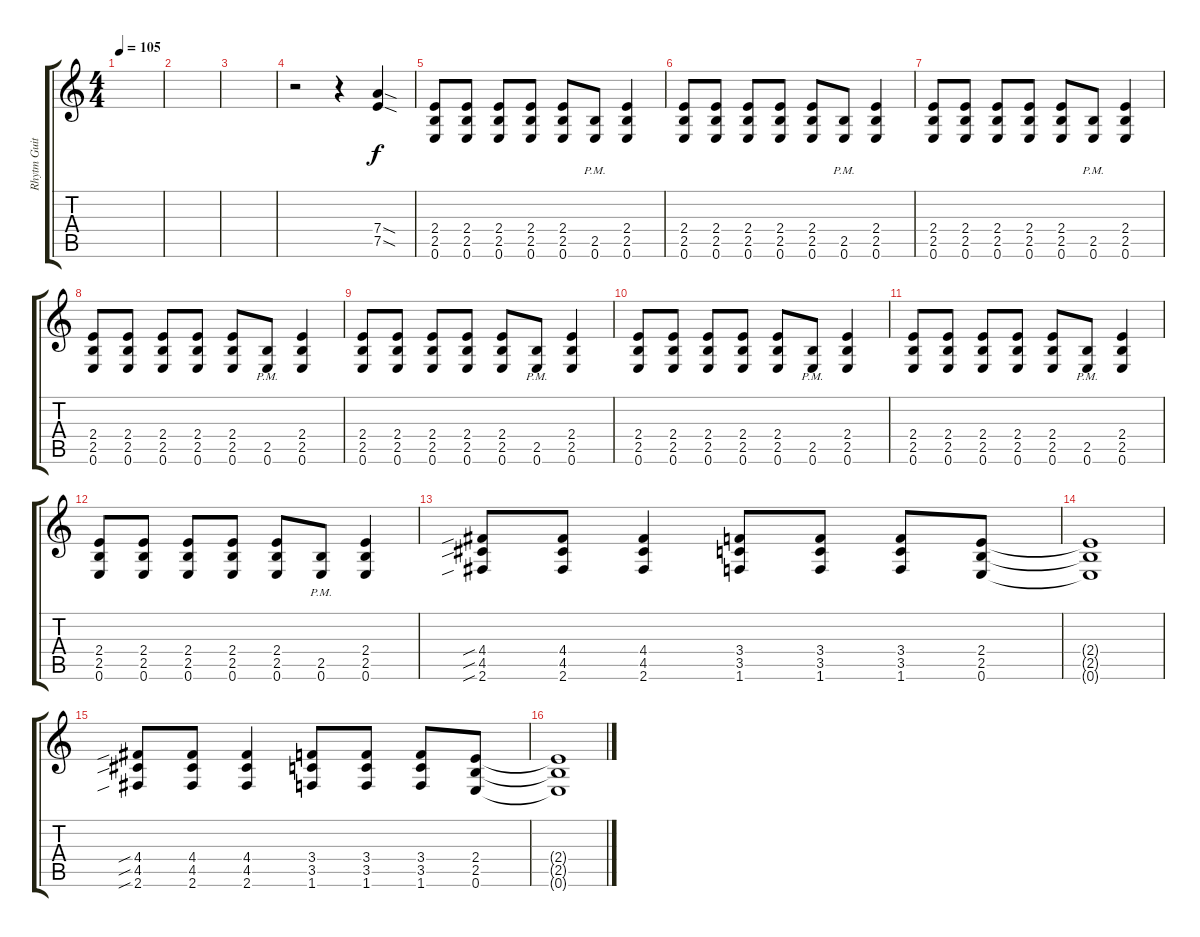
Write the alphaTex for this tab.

\track ("Rhytm Guitar" "Rhytm Guit") {instrument distortionguitar}
\staff {score tabs}
\tuning (E4 B3 G3 D3 A2 E2) {hide}
\ts (4 4)
\tempo 105
\clef g2
\ks c
|
|
|
r.2 r.4 (7.4{sod} 7.5{sod}).4 |
(2.4 2.5 0.6).8 (2.4 2.5 0.6).8 (2.4 2.5 0.6).8 (2.4 2.5 0.6).8 (2.4 2.5 0.6).8 (2.5{pm} 0.6).8 (2.4 2.5 0.6).4 |
(2.4 2.5 0.6).8 (2.4 2.5 0.6).8 (2.4 2.5 0.6).8 (2.4 2.5 0.6).8 (2.4 2.5 0.6).8 (2.5{pm} 0.6).8 (2.4 2.5 0.6).4 |
(2.4 2.5 0.6).8 (2.4 2.5 0.6).8 (2.4 2.5 0.6).8 (2.4 2.5 0.6).8 (2.4 2.5 0.6).8 (2.5{pm} 0.6).8 (2.4 2.5 0.6).4 |
(2.4 2.5 0.6).8 (2.4 2.5 0.6).8 (2.4 2.5 0.6).8 (2.4 2.5 0.6).8 (2.4 2.5 0.6).8 (2.5{pm} 0.6).8 (2.4 2.5 0.6).4 |
(2.4 2.5 0.6).8 (2.4 2.5 0.6).8 (2.4 2.5 0.6).8 (2.4 2.5 0.6).8 (2.4 2.5 0.6).8 (2.5{pm} 0.6).8 (2.4 2.5 0.6).4 |
(2.4 2.5 0.6).8 (2.4 2.5 0.6).8 (2.4 2.5 0.6).8 (2.4 2.5 0.6).8 (2.4 2.5 0.6).8 (2.5{pm} 0.6).8 (2.4 2.5 0.6).4 |
(2.4 2.5 0.6).8 (2.4 2.5 0.6).8 (2.4 2.5 0.6).8 (2.4 2.5 0.6).8 (2.4 2.5 0.6).8 (2.5{pm} 0.6).8 (2.4 2.5 0.6).4 |
(2.4 2.5 0.6).8 (2.4 2.5 0.6).8 (2.4 2.5 0.6).8 (2.4 2.5 0.6).8 (2.4 2.5 0.6).8 (2.5{pm} 0.6).8 (2.4 2.5 0.6).4 |
(4.4{sib} 4.5{sib} 2.6{sib}).8 (4.4 4.5 2.6).8 (4.4 4.5 2.6).4 (3.4 3.5 1.6).8 (3.4 3.5 1.6).8 (3.4 3.5 1.6).8 (2.4 2.5 0.6).8 |
(2.4{t} 2.5{t} 0.6{t}).1 |
(4.4{sib} 4.5{sib} 2.6{sib}).8 (4.4 4.5 2.6).8 (4.4 4.5 2.6).4 (3.4 3.5 1.6).8 (3.4 3.5 1.6).8 (3.4 3.5 1.6).8 (2.4 2.5 0.6).8 |
(2.4{t} 2.5{t} 0.6{t}).1
